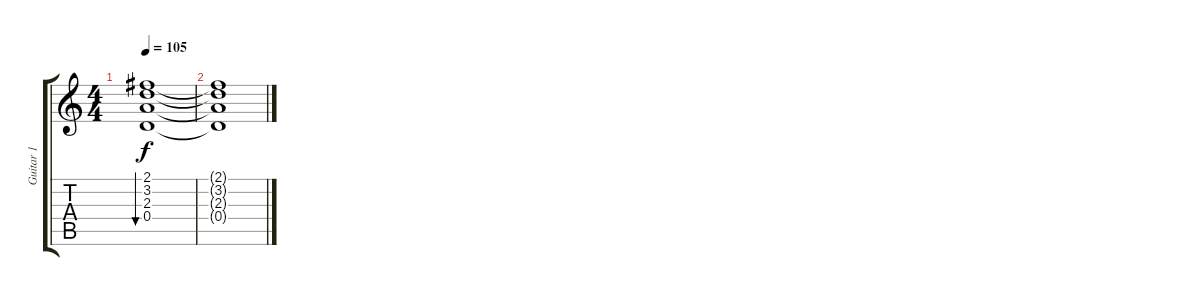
\track ("Guitar 1" "Guitar 1") {instrument electricguitarclean}
\staff {score tabs}
\tuning (E4 B3 G3 D3 A2 E2) {hide}
\ts (4 4)
\tempo 105
\clef g2
\ks c
(2.1 3.2 2.3 0.4).1{bu 30 dy f} |
(2.1{t} 3.2{t} 2.3{t} 0.4{t}).1
